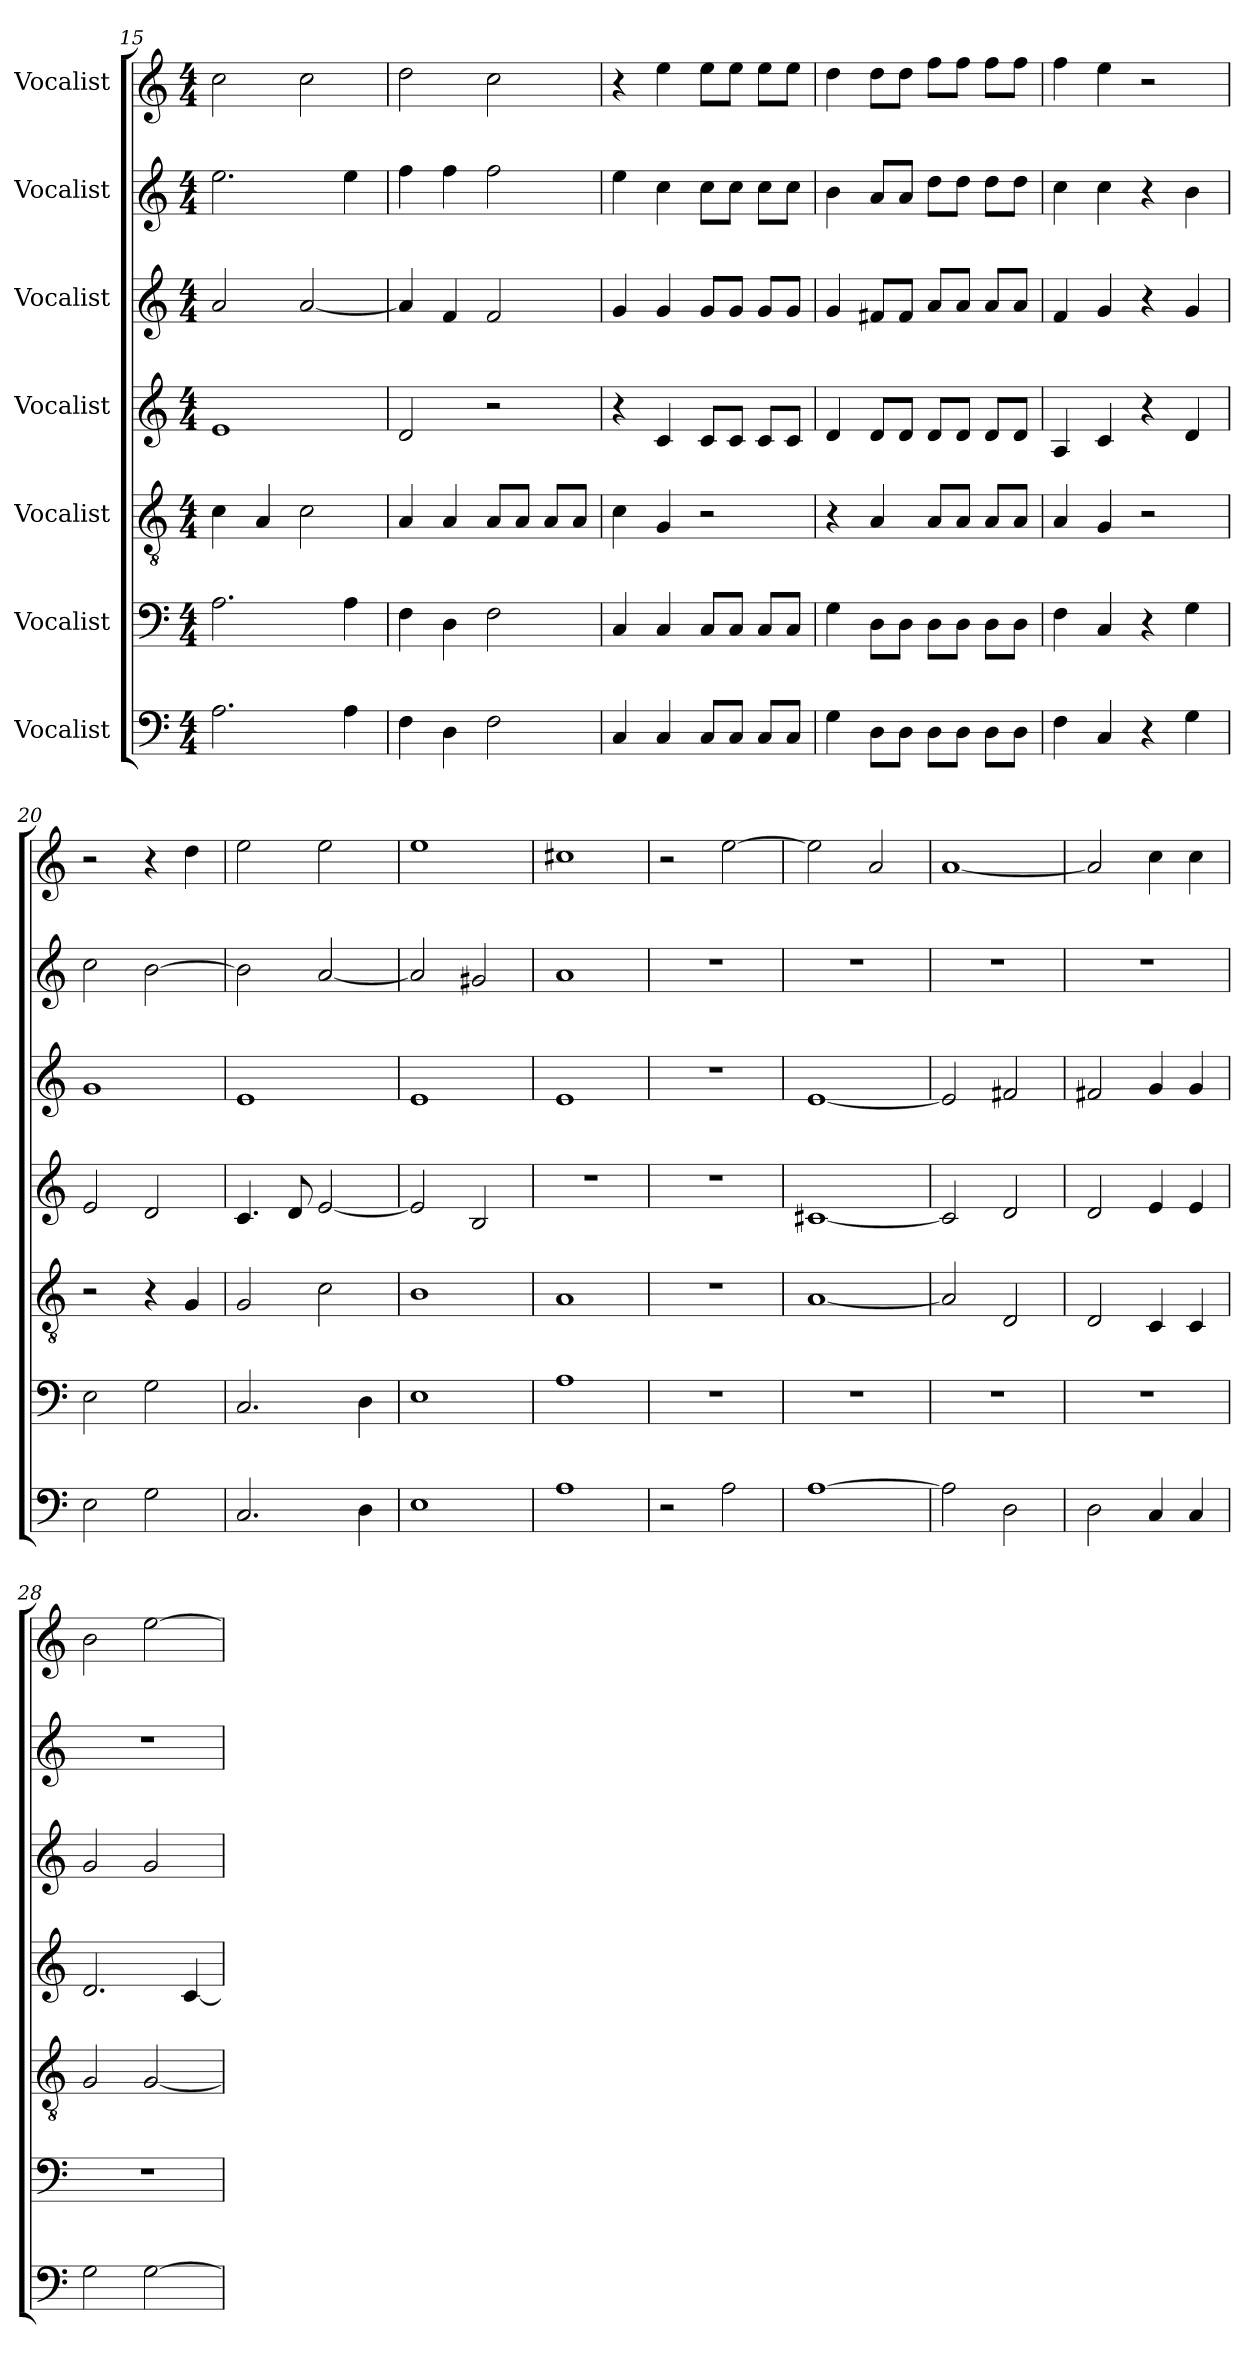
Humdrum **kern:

**kern	**kern	**kern	**kern	**kern	**kern	**kern
*part7	*part6	*part5	*part4	*part3	*part2	*part1
*staff7	*staff6	*staff5	*staff4	*staff3	*staff2	*staff1
*I"Vocalist	*I"Vocalist	*I"Vocalist	*I"Vocalist	*I"Vocalist	*I"Vocalist	*I"Vocalist
*clefF4	*clefF4	*clefGv2	*clefG2	*clefG2	*clefG2	*clefG2
*k[]	*k[]	*k[]	*k[]	*k[]	*k[]	*k[]
*M4/4	*M4/4	*M4/4	*M4/4	*M4/4	*M4/4	*M4/4
=15	=15	=15	=15	=15	=15	=15
2.A\	2.A\	4c\	1e	2a/	2.ee\	2cc\
.	.	4A/	.	.	.	.
.	.	2c\	.	[2a/	.	2cc\
4A\	4A\	.	.	.	4ee\	.
=16	=16	=16	=16	=16	=16	=16
4F\	4F\	4A/	2d/	4a/]	4ff\	2dd\
4D\	4D\	4A/	.	4f/	4ff\	.
2F\	2F\	8A/L	2r	2f/	2ff\	2cc\
.	.	8A/J	.	.	.	.
.	.	8A/L	.	.	.	.
.	.	8A/J	.	.	.	.
=17	=17	=17	=17	=17	=17	=17
4C/	4C/	4c\	4r	4g/	4ee\	4r
4C/	4C/	4G/	4c/	4g/	4cc\	4ee\
8C/L	8C/L	2r	8c/L	8g/L	8cc\L	8ee\L
8C/J	8C/J	.	8c/J	8g/J	8cc\J	8ee\J
8C/L	8C/L	.	8c/L	8g/L	8cc\L	8ee\L
8C/J	8C/J	.	8c/J	8g/J	8cc\J	8ee\J
=18	=18	=18	=18	=18	=18	=18
4G\	4G\	4r	4d/	4g/	4b\	4dd\
8D\L	8D\L	4A/	8d/L	8f#X/L	8a/L	8dd\L
8D\J	8D\J	.	8d/J	8f#/J	8a/J	8dd\J
8D\L	8D\L	8A/L	8d/L	8a/L	8dd\L	8ff\L
8D\J	8D\J	8A/J	8d/J	8a/J	8dd\J	8ff\J
8D\L	8D\L	8A/L	8d/L	8a/L	8dd\L	8ff\L
8D\J	8D\J	8A/J	8d/J	8a/J	8dd\J	8ff\J
=19	=19	=19	=19	=19	=19	=19
4F\	4F\	4A/	4A/	4f/	4cc\	4ff\
4C/	4C/	4G/	4c/	4g/	4cc\	4ee\
4r	4r	2r	4r	4r	4r	2r
4G\	4G\	.	4d/	4g/	4b\	.
=20	=20	=20	=20	=20	=20	=20
2E\	2E\	2r	2e/	1g	2cc\	2r
2G\	2G\	4r	2d/	.	[2b\	4r
.	.	4G/	.	.	.	4dd\
=21	=21	=21	=21	=21	=21	=21
2.C/	2.C/	2G/	4.c/	1e	2b\]	2ee\
.	.	.	8d/	.	.	.
.	.	2c\	[2e/	.	[2a/	2ee\
4D\	4D\	.	.	.	.	.
=22	=22	=22	=22	=22	=22	=22
1E	1E	1B	2e/]	1e	2a/]	1ee
.	.	.	2B/	.	2g#X/	.
=23	=23	=23	=23	=23	=23	=23
1A	1A	1A	1r	1e	1a	1cc#X
=24	=24	=24	=24	=24	=24	=24
2r	1r	1r	1r	1r	1r	2r
2A\	.	.	.	.	.	[2ee\
=25	=25	=25	=25	=25	=25	=25
[1A	1r	[1A	[1c#X	[1e	1r	2ee\]
.	.	.	.	.	.	2a/
=26	=26	=26	=26	=26	=26	=26
2A\]	1r	2A/]	2c#/]	2e/]	1r	[1a
2D\	.	2D/	2d/	2f#X/	.	.
=27	=27	=27	=27	=27	=27	=27
2D\	1r	2D/	2d/	2f#X/	1r	2a/]
4C/	.	4C/	4e/	4g/	.	4cc\
4C/	.	4C/	4e/	4g/	.	4cc\
=28	=28	=28	=28	=28	=28	=28
2G\	1r	2G/	2.d/	2g/	1r	2b\
[2G\	.	[2G/	.	2g/	.	[2ee\
.	.	.	[4c/	.	.	.
=	=	=	=	=	=	=
*-	*-	*-	*-	*-	*-	*-
